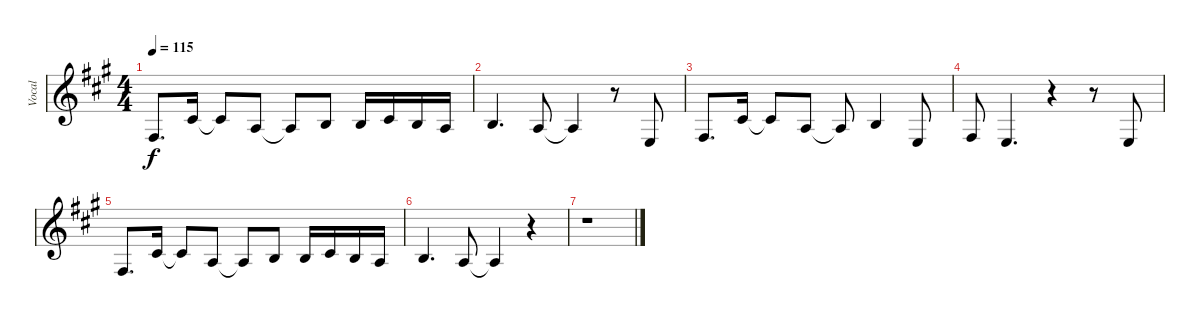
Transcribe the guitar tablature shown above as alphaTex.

\track ("Vocal" "Vocal") {instrument choiraahs}
\staff {score}
\tuning (E4 B3 G3 D3 A2 E2) {hide}
\ts (4 4)
\tempo 115
\clef g2
\ks a
4.4.8{d dy f} 2.2.16 2.2{t}.8 2.3.8 2.3{t}.8 0.2.8 0.2.16 2.2.16 0.2.16 2.3.16 |
0.2.4{d} 2.3.8 2.3{t}.4 r.8 2.4.8 |
4.4.8{d} 2.2.16 2.2{t}.8 2.3.8 2.3{t}.8 0.2.4 2.4.8 |
4.4.8 2.4.4{d} r.4 r.8 2.4.8 |
4.4.8{d} 2.2.16 2.2{t}.8 2.3.8 2.3{t}.8 0.2.8 0.2.16 2.2.16 0.2.16 2.3.16 |
0.2.4{d} 2.3.8 2.3{t}.4 r.4 |
r.1
